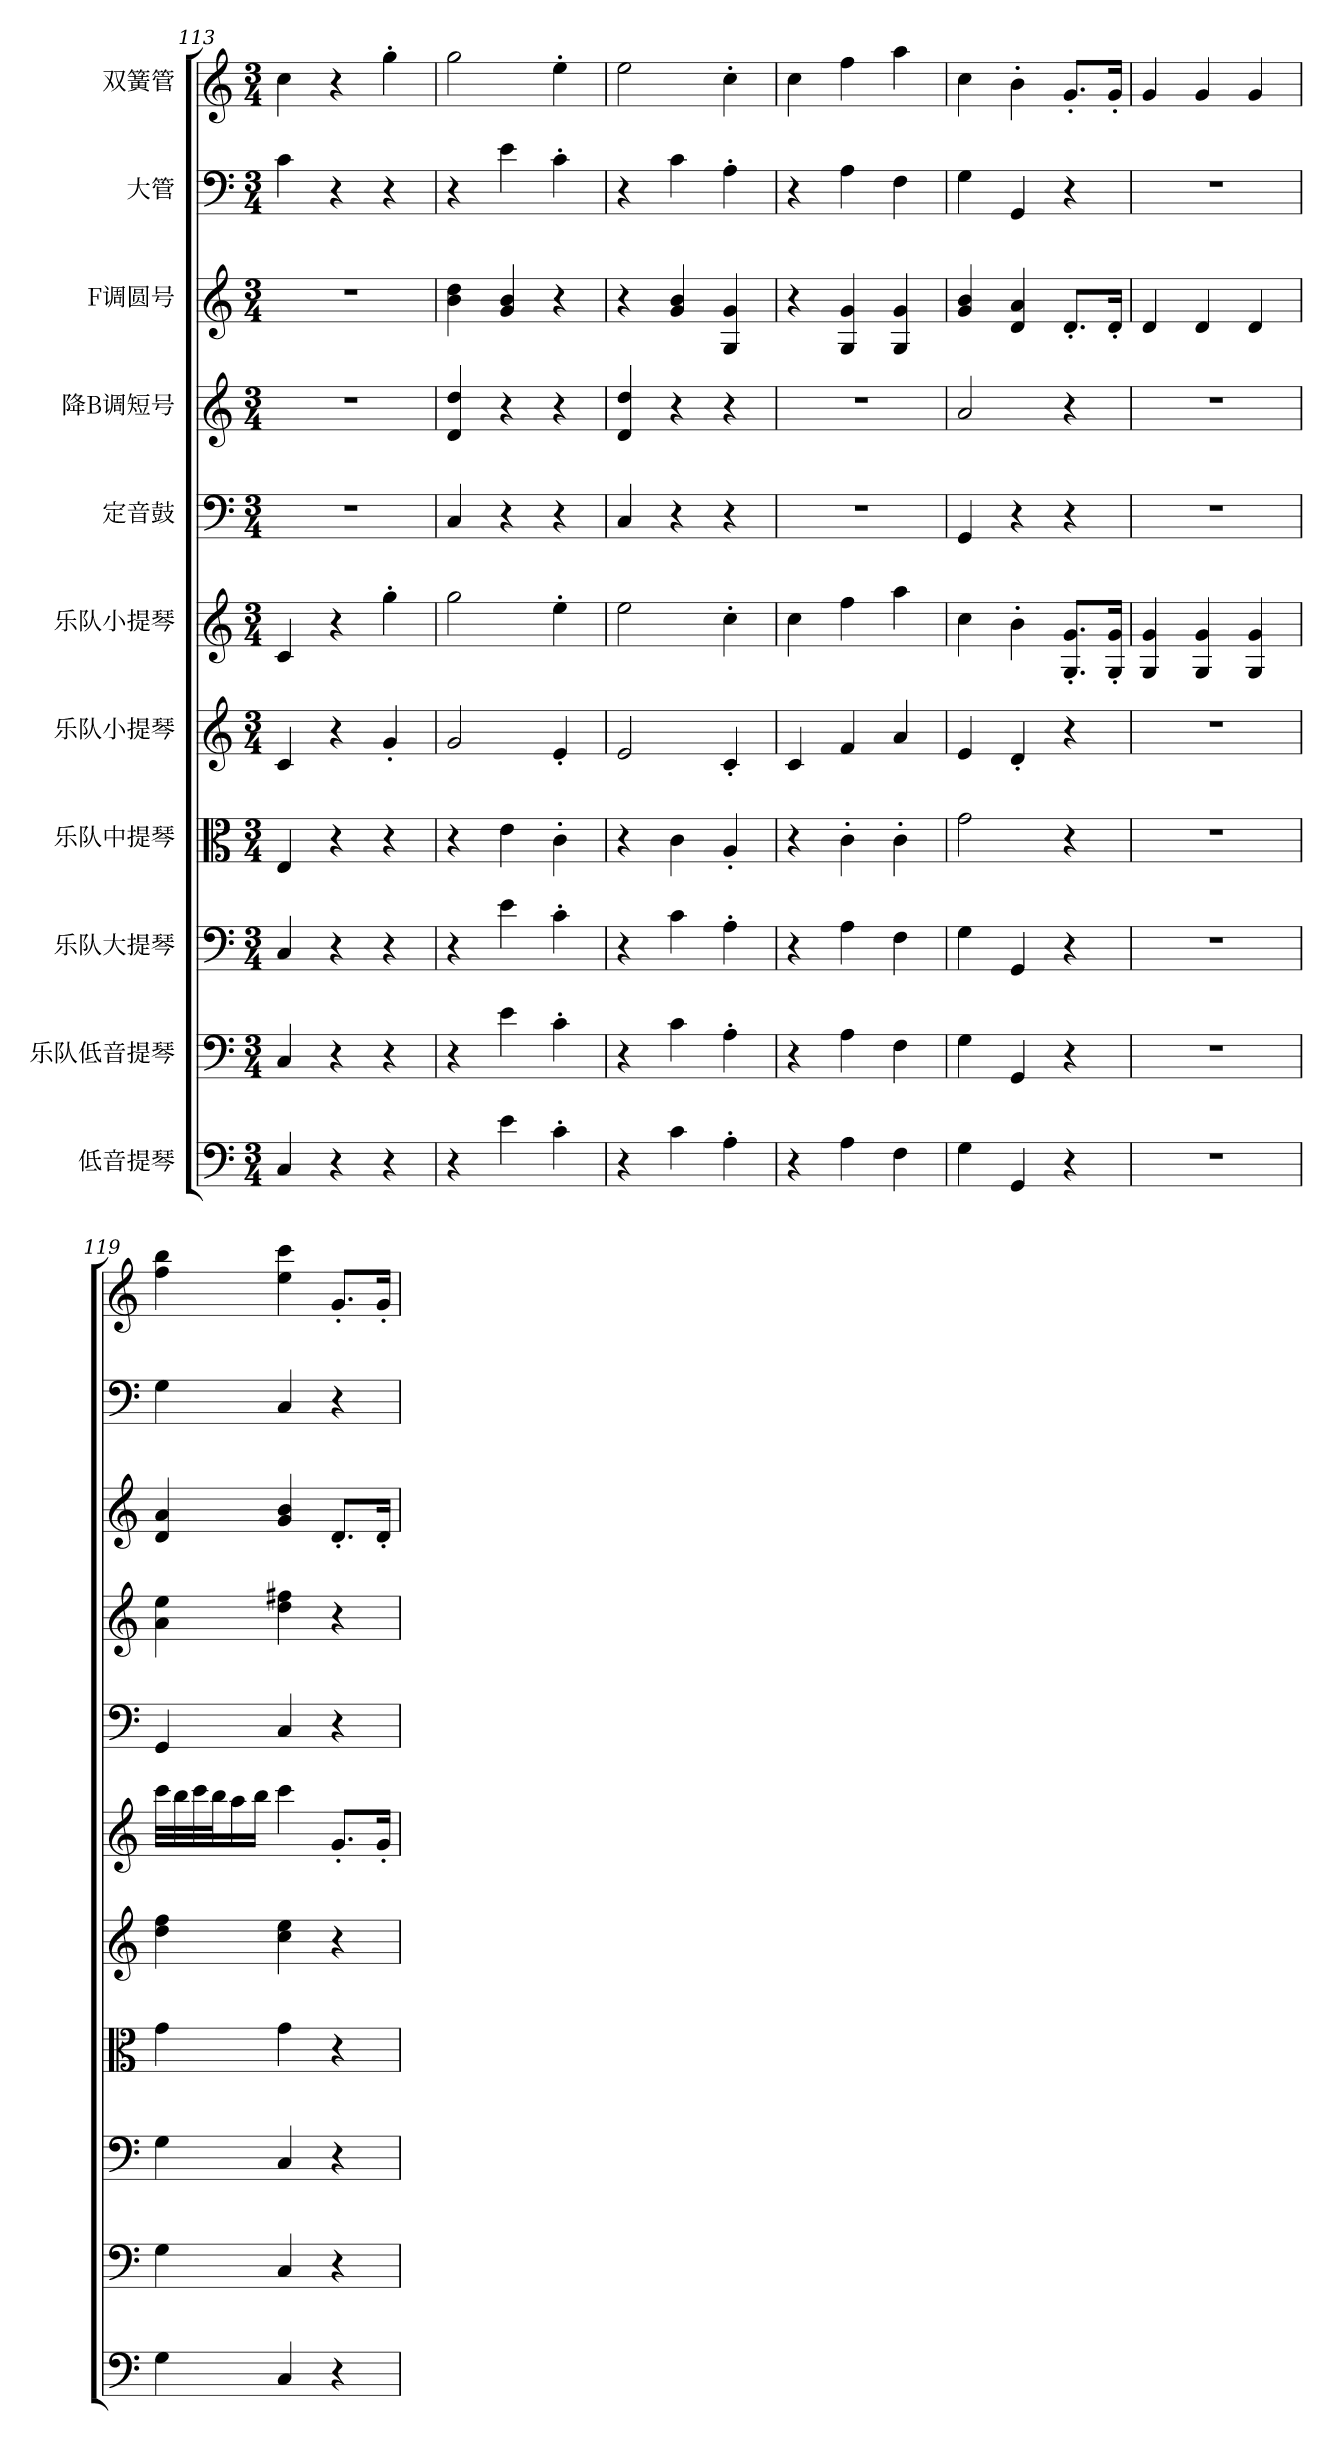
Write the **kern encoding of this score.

**kern	**kern	**kern	**kern	**kern	**kern	**kern	**kern	**kern	**kern	**kern
*part11	*part10	*part9	*part8	*part7	*part6	*part5	*part4	*part3	*part2	*part1
*staff11	*staff10	*staff9	*staff8	*staff7	*staff6	*staff5	*staff4	*staff3	*staff2	*staff1
*I"低音提琴	*I"乐队低音提琴	*I"乐队大提琴	*I"乐队中提琴	*I"乐队小提琴	*I"乐队小提琴	*I"定音鼓	*I"降B调短号	*I"F调圆号	*I"大管	*I"双簧管
*clefF4	*clefF4	*clefF4	*clefC3	*clefG2	*clefG2	*clefF4	*clefG2	*clefG2	*clefF4	*clefG2
*ITrd7c12	*ITrd7c12	*	*	*	*	*	*ITrd1c2	*ITrd4c7	*	*
*k[]	*k[]	*k[]	*k[]	*k[]	*k[]	*k[]	*k[b-e-]	*k[b-]	*k[]	*k[]
*M3/4	*M3/4	*M3/4	*M3/4	*M3/4	*M3/4	*M3/4	*M3/4	*M3/4	*M3/4	*M3/4
*MM126	*MM126	*MM126	*MM126	*MM126	*MM126	*MM126	*MM126	*MM126	*MM126	*MM126
=113	=113	=113	=113	=113	=113	=113	=113	=113	=113	=113
4CC/	4CC/	4C/	4E/	4c/	4c/	2.r	2.r	2.r	4c\	4cc\
4r	4r	4r	4r	4r	4r	.	.	.	4r	4r
4r	4r	4r	4r	4g'/	4gg'\	.	.	.	4r	4gg'\
=114	=114	=114	=114	=114	=114	=114	=114	=114	=114	=114
*	*	*	*	*	*	*	*	*	*	*MM132
4r	4r	4r	4r	2g/	2gg\	4C/	4c/ 4cc/	4e\ 4g\	4r	2gg\
4E\	4E\	4e\	4e\	.	.	4r	4r	4c/ 4e/	4e\	.
4C'\	4C'\	4c'\	4c'\	4e'/	4ee'\	4r	4r	4r	4c'\	4ee'\
=115	=115	=115	=115	=115	=115	=115	=115	=115	=115	=115
4r	4r	4r	4r	2e/	2ee\	4C/	4c/ 4cc/	4r	4r	2ee\
4C\	4C\	4c\	4c\	.	.	4r	4r	4c/ 4e/	4c\	.
4AA'\	4AA'\	4A'\	4A'/	4c'/	4cc'\	4r	4r	4C/ 4c/	4A'\	4cc'\
=116	=116	=116	=116	=116	=116	=116	=116	=116	=116	=116
4r	4r	4r	4r	4c/	4cc\	2.r	2.r	4r	4r	4cc\
4AA\	4AA\	4A\	4c'\	4f/	4ff\	.	.	4C/ 4c/	4A\	4ff\
4FF\	4FF\	4F\	4c'\	4a/	4aa\	.	.	4C/ 4c/	4F\	4aa\
=117	=117	=117	=117	=117	=117	=117	=117	=117	=117	=117
4GG\	4GG\	4G\	2g\	4e/	4cc\	4GG/	2g/	4c/ 4e/	4G\	4cc\
4GGG/	4GGG/	4GG/	.	4d'/	4b'\	4r	.	4G/ 4d/	4GG/	4b'\
4r	4r	4r	4r	4r	8.G/' 8.g/'L	4r	4r	8.G'/L	4r	8.g'/L
.	.	.	.	.	16G/' 16g/'Jk	.	.	16G'/Jk	.	16g'/Jk
!!LO:PB:g=z
=118	=118	=118	=118	=118	=118	=118	=118	=118	=118	=118
2.r	2.r	2.r	2.r	2.r	4G/ 4g/	2.r	2.r	4G/	2.r	4g/
.	.	.	.	.	4G/ 4g/	.	.	4G/	.	4g/
.	.	.	.	.	4G/ 4g/	.	.	4G/	.	4g/
=119	=119	=119	=119	=119	=119	=119	=119	=119	=119	=119
4GG\	4GG\	4G\	4g\	4dd\ 4ff\	32ccc\LLL	4GG/	4g\ 4dd\	4G/ 4d/	4G\	4ff\ 4bb\
.	.	.	.	.	32bb\	.	.	.	.	.
.	.	.	.	.	32ccc\	.	.	.	.	.
.	.	.	.	.	32bb\J	.	.	.	.	.
.	.	.	.	.	16aa\	.	.	.	.	.
.	.	.	.	.	16bb\JJ	.	.	.	.	.
4CC/	4CC/	4C/	4g\	4cc\ 4ee\	4ccc\	4C/	4cc\ 4een\	4c/ 4e/	4C/	4ee\ 4ccc\
4r	4r	4r	4r	4r	8.g'/L	4r	4r	8.G'/L	4r	8.g'/L
.	.	.	.	.	16g'/Jk	.	.	16G'/Jk	.	16g'/Jk
=	=	=	=	=	=	=	=	=	=	=
*-	*-	*-	*-	*-	*-	*-	*-	*-	*-	*-
